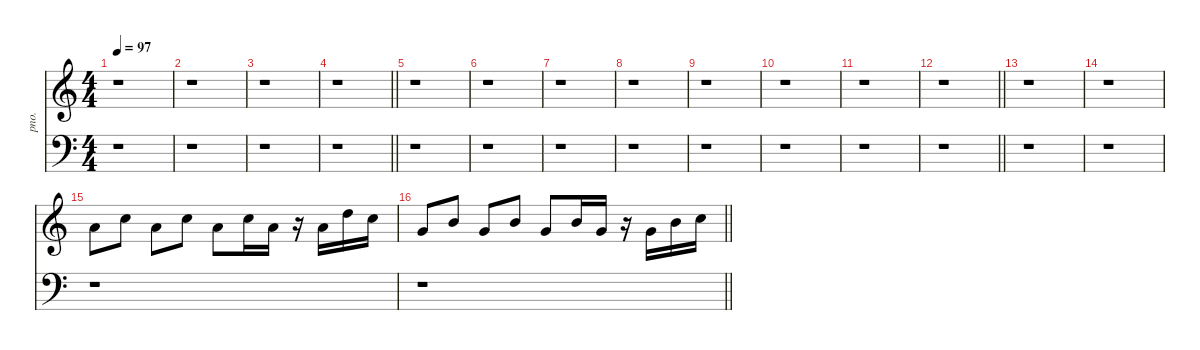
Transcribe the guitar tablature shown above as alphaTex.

\defaultSystemsLayout 4
\hideDynamics
\bracketExtendMode nobrackets
\track ("Acoustic Piano" "pno.") {instrument acousticgrandpiano}
\staff {score}
\tuning (E4 B3 G3 D3 A2 E2)
\ts (4 4)
\tempo 97
\clef g2
\ks c
r.1{dy mf beam Down} |
r.1{beam Down} |
r.1{beam Down} |
\barLineRight lightlight
r.1{beam Down} |
r.1{beam Down} |
r.1{beam Down} |
r.1{beam Down} |
r.1{beam Down} |
r.1{beam Down} |
r.1{beam Down} |
r.1{beam Down} |
\barLineRight lightlight
r.1{beam Down} |
r.1{beam Down} |
r.1{beam Down} |
5.1.8{beam Down} 8.1.8{beam Down} 5.1.8{beam Down} 8.1.8{beam Down} 5.1.8{beam Down} 8.1.16{beam Down} 5.1.16{beam Down} r.16{beam Down} 5.1.16{beam Down} 10.1.16{beam Down} 8.1.16{beam Down} |
\barLineRight lightlight
3.1.8{beam Up} 7.1.8{beam Up} 3.1.8{beam Up} 7.1.8{beam Up} 8.2.8{beam Up} 7.1.16{beam Up} 3.1.16{beam Up} r.16{beam Down} 3.1.16{beam Up} 7.1.16{beam Up} 8.1.16{beam Up}
\staff {score}
\tuning (G2 D2 A1 E1 B0)
\clef f4
\ottava regular
\simile none
\ks c
r.1{dy mf beam Down} |
r.1{beam Down} |
r.1{beam Down} |
\barLineRight lightlight
r.1{beam Down} |
r.1{beam Down} |
r.1{beam Down} |
r.1{beam Down} |
r.1{beam Down} |
r.1{beam Down} |
r.1{beam Down} |
r.1{beam Down} |
\barLineRight lightlight
r.1{beam Down} |
r.1{beam Down} |
r.1{beam Down} |
r.1{beam Down} |
\barLineRight lightlight
r.1{beam Down}
